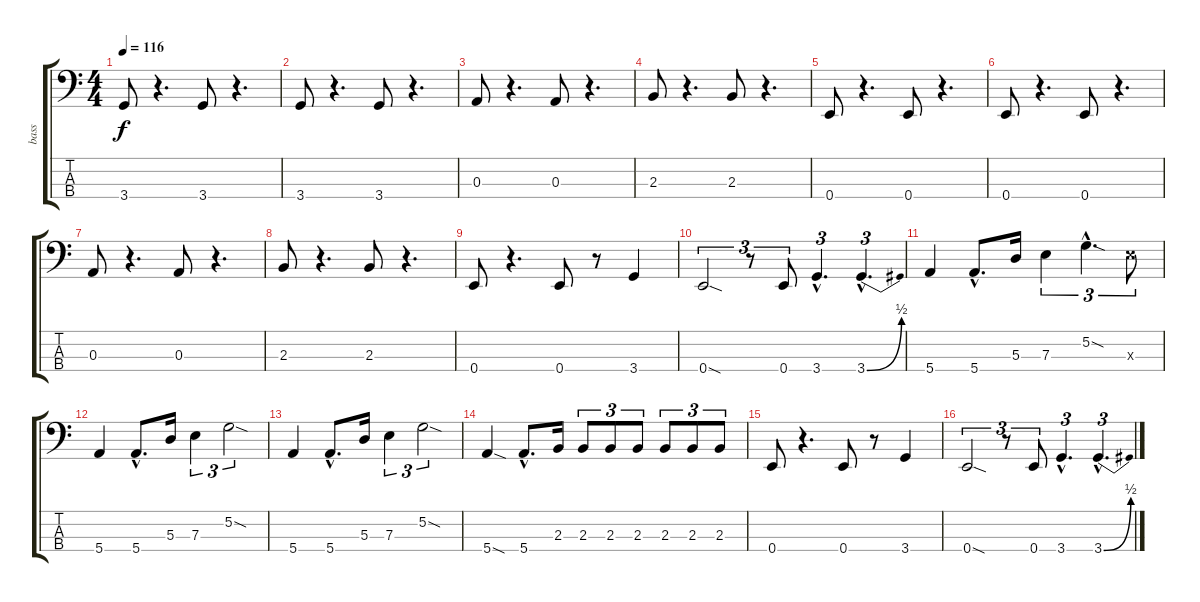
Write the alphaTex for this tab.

\track ("bass" "bass") {instrument electricbassfinger}
\staff {score tabs}
\tuning (G2 D2 A1 E1) {hide}
\ts (4 4)
\tempo 116
\clef f4
\ks c
3.4.8{dy f} r.4{d} 3.4.8 r.4{d} |
3.4.8 r.4{d} 3.4.8 r.4{d} |
0.3.8 r.4{d} 0.3.8 r.4{d} |
2.3.8 r.4{d} 2.3.8 r.4{d} |
0.4.8 r.4{d} 0.4.8 r.4{d} |
0.4.8 r.4{d} 0.4.8 r.4{d} |
0.3.8 r.4{d} 0.3.8 r.4{d} |
2.3.8 r.4{d} 2.3.8 r.4{d} |
0.4.8 r.4{d} 0.4.8 r.8 3.4.4 |
0.4{sod}.2{tu (3 2)} r.8{tu (3 2)} 0.4.8{tu (3 2)} 3.4{hac}.4{d tu (3 2)} 3.4{be (bend 0 0 60 2) hac}.4{d tu (3 2)} |
5.4.4 5.4{hac}.8{d} 5.3.16 7.3.4{tu (3 2)} 5.2{sod hac}.4{d tu (3 2)} 7.3{x}.8{tu (3 2)} |
5.4.4 5.4{hac}.8{d} 5.3.16 7.3.4{tu (3 2)} 5.2{sod}.2{tu (3 2)} |
5.4.4 5.4{hac}.8{d} 5.3.16 7.3.4{tu (3 2)} 5.2{sod}.2{tu (3 2)} |
5.4{sod}.4 5.4{hac}.8{d} 2.3.16 2.3.8{tu (3 2)} 2.3.8{tu (3 2)} 2.3.8{tu (3 2)} 2.3.8{tu (3 2)} 2.3.8{tu (3 2)} 2.3.8{tu (3 2)} |
0.4.8 r.4{d} 0.4.8 r.8 3.4.4 |
0.4{sod}.2{tu (3 2)} r.8{tu (3 2)} 0.4.8{tu (3 2)} 3.4{hac}.4{d tu (3 2)} 3.4{be (bend 0 0 60 2) hac}.4{d tu (3 2)}
